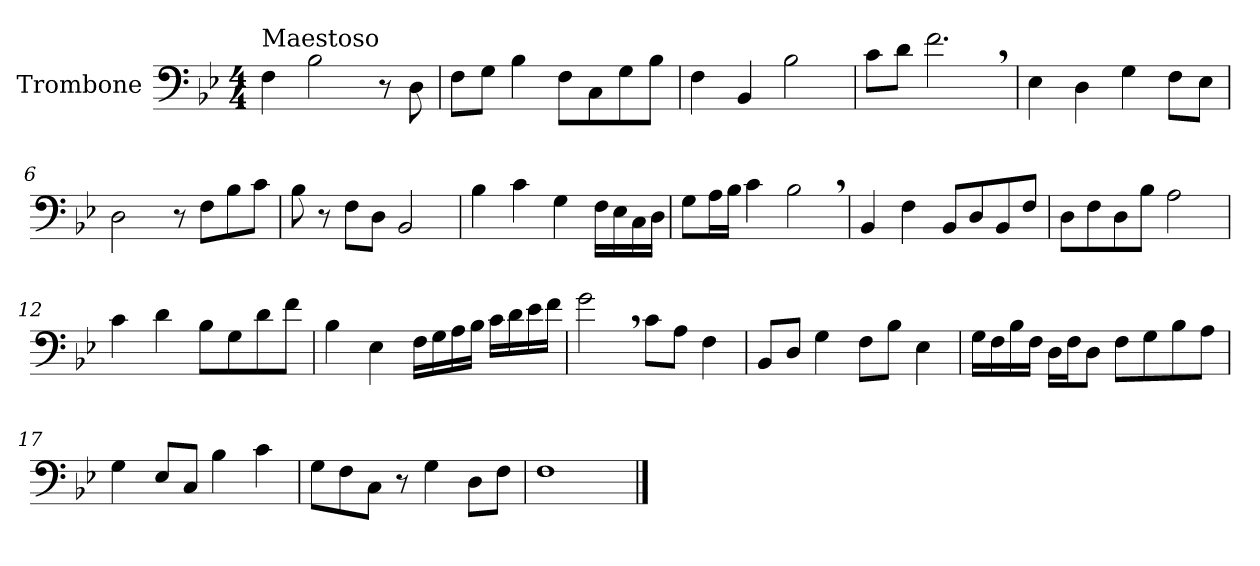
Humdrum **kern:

**kern
*part1
*staff1
*I"Trombone
*I'Trb.
*clefF4
*k[b-e-]
*B-:
*M4/4
=1
!LO:TX:a:t=Maestoso
4F\
2B-\
8r
8D\
=2
8F\L
8G\J
4B-\
8F\L
8C\
8G\
8B-\J
=3
4F\
4BB-/
2B-\
=4
8c\L
8d\J
2.f,\
=5
4E-\
4D\
4G\
8F\L
8E-\J
=6
2D\
8r
8F\L
8B-\
8c\J
=7
8B-\
8r
8F\L
8D\J
2BB-/
!!LO:LB:g=z
=8
4B-\
4c\
4G\
16F\LL
16E-\
16C\
16D\JJ
=9
8G\L
16A\L
16B-\JJ
4c\
2B-,\
=10
4BB-/
4F\
8BB-/L
8D/
8BB-/
8F/J
=11
8D\L
8F\
8D\
8B-\J
2A\
=12
4c\
4d\
8B-\L
8G\
8d\
8f\J
!!LO:LB:g=z
=13
4B-\
4E-\
16F\LL
16G\
16A\
16B-\JJ
16c\LL
16d\
16e-\
16f\JJ
=14
2g,\
8c\L
8A\J
4F\
=15
8BB-/L
8D/J
4G\
8F\L
8B-\J
4E-\
=16
16G\LL
16F\
16B-\
16F\JJ
16D\LL
16F\J
8D\J
8F\L
8G\
8B-\
8A\J
=17
4G\
8E-/L
8C/J
4B-\
4c\
!!LO:LB:g=z
=18
8G\L
8F\
8C\J
8r
4G\
8D\L
8F\J
=19
1F
==
*-
